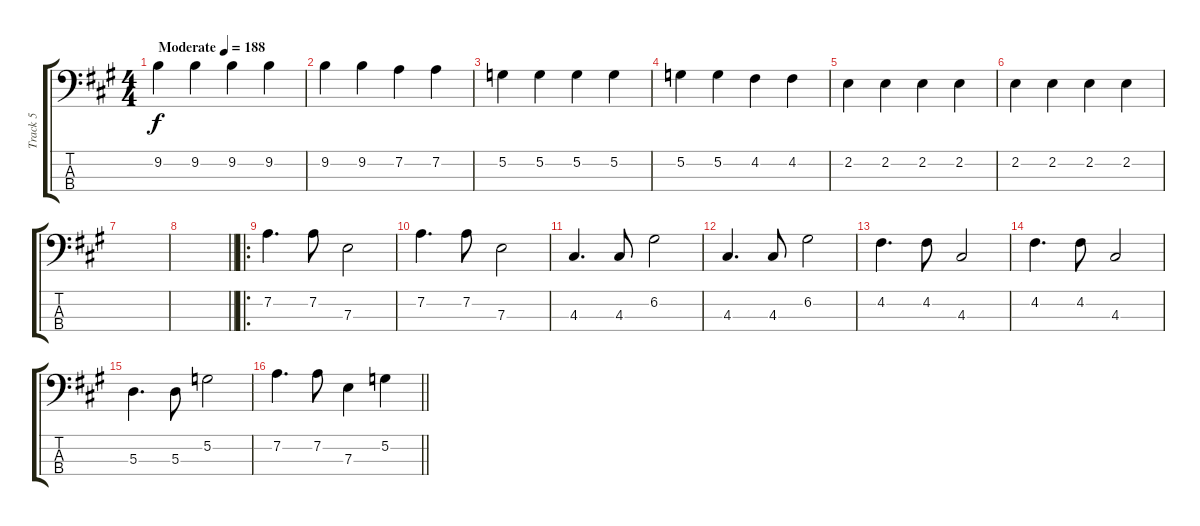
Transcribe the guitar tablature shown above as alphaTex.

\track ("Track 5" "Track 5") {instrument electricbassfinger}
\staff {score tabs}
\tuning (G2 D2 A1 E1) {hide}
\ts (4 4)
\tempo (188 "Moderate")
\clef f4
\ks a
9.2.4{dy f instrument electricbassfinger} 9.2.4 9.2.4 9.2.4 |
9.2.4 9.2.4 7.2.4 7.2.4 |
5.2.4 5.2.4 5.2.4 5.2.4 |
5.2.4 5.2.4 4.2.4 4.2.4 |
2.2.4 2.2.4 2.2.4 2.2.4 |
2.2.4 2.2.4 2.2.4 2.2.4 |
|
\barLineRight lightlight
|
\ro
7.2.4{d} 7.2.8 7.3.2 |
7.2.4{d} 7.2.8 7.3.2 |
4.3.4{d} 4.3.8 6.2.2 |
4.3.4{d} 4.3.8 6.2.2 |
4.2.4{d} 4.2.8 4.3.2 |
4.2.4{d} 4.2.8 4.3.2 |
5.3.4{d} 5.3.8 5.2.2 |
\barLineRight lightlight
7.2.4{d} 7.2.8 7.3.4 5.2.4
